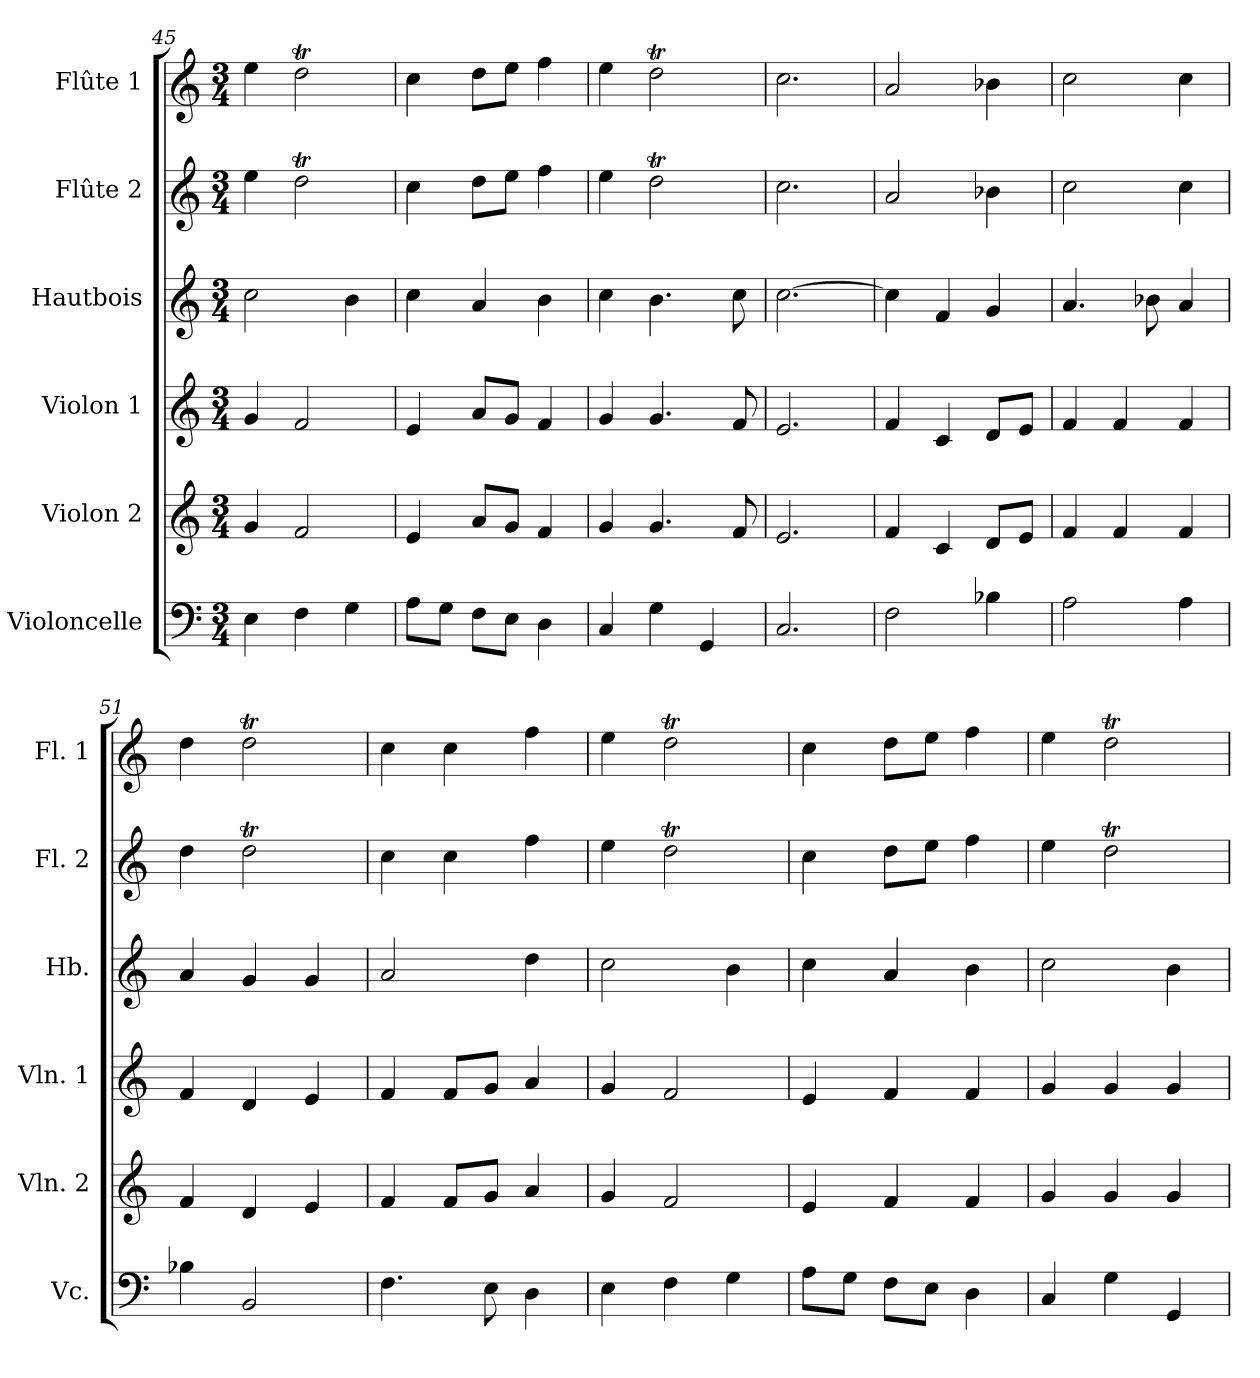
**kern	**kern	**kern	**kern	**kern	**kern
*part6	*part5	*part4	*part3	*part2	*part1
*staff6	*staff5	*staff4	*staff3	*staff2	*staff1
*I"Violoncelle	*I"Violon 2	*I"Violon 1	*I"Hautbois	*I"Flûte 2	*I"Flûte 1
*I'Vc.	*I'Vln. 2	*I'Vln. 1	*I'Hb.	*I'Fl. 2	*I'Fl. 1
!!LO:PB:g=z
*clefF4	*clefG2	*clefG2	*clefG2	*clefG2	*clefG2
*k[]	*k[]	*k[]	*k[]	*k[]	*k[]
*C:	*C:	*C:	*C:	*C:	*C:
*M3/4	*M3/4	*M3/4	*M3/4	*M3/4	*M3/4
=45	=45	=45	=45	=45	=45
4E\	4g/	4g/	2cc\	4ee\	4ee\
4F\	2f/	2f/	.	2ddT\	2ddT\
4G\	.	.	4b\	.	.
=46	=46	=46	=46	=46	=46
8A\L	4e/	4e/	4cc\	4cc\	4cc\
8G\J	.	.	.	.	.
8F\L	8a/L	8a/L	4a/	8dd\L	8dd\L
8E\J	8g/J	8g/J	.	8ee\J	8ee\J
4D\	4f/	4f/	4b\	4ff\	4ff\
=47	=47	=47	=47	=47	=47
4C/	4g/	4g/	4cc\	4ee\	4ee\
4G\	4.g/	4.g/	4.b\	2ddT\	2ddT\
4GG/	.	.	.	.	.
.	8f/	8f/	8cc\	.	.
=48	=48	=48	=48	=48	=48
2.C/	2.e/	2.e/	[2.cc\	2.cc\	2.cc\
!!LO:PB:g=z
=49	=49	=49	=49	=49	=49
2F\	4f/	4f/	4cc\]	2a/	2a/
.	4c/	4c/	4f/	.	.
4B-X\	8d/L	8d/L	4g/	4b-X\	4b-X\
.	8e/J	8e/J	.	.	.
=50	=50	=50	=50	=50	=50
2A\	4f/	4f/	4.a/	2cc\	2cc\
.	4f/	4f/	.	.	.
.	.	.	8b-X\	.	.
4A\	4f/	4f/	4a/	4cc\	4cc\
=51	=51	=51	=51	=51	=51
4B-X\	4f/	4f/	4a/	4dd\	4dd\
2BB/	4d/	4d/	4g/	2ddT\	2ddT\
.	4e/	4e/	4g/	.	.
=52	=52	=52	=52	=52	=52
4.F\	4f/	4f/	2a/	4cc\	4cc\
.	8f/L	8f/L	.	4cc\	4cc\
8E\	8g/J	8g/J	.	.	.
4D\	4a/	4a/	4dd\	4ff\	4ff\
!!LO:PB:g=z
=53	=53	=53	=53	=53	=53
4E\	4g/	4g/	2cc\	4ee\	4ee\
4F\	2f/	2f/	.	2ddT\	2ddT\
4G\	.	.	4b\	.	.
=54	=54	=54	=54	=54	=54
8A\L	4e/	4e/	4cc\	4cc\	4cc\
8G\J	.	.	.	.	.
8F\L	4f/	4f/	4a/	8dd\L	8dd\L
8E\J	.	.	.	8ee\J	8ee\J
4D\	4f/	4f/	4b\	4ff\	4ff\
=55	=55	=55	=55	=55	=55
4C/	4g/	4g/	2cc\	4ee\	4ee\
4G\	4g/	4g/	.	2ddT\	2ddT\
4GG/	4g/	4g/	4b\	.	.
=	=	=	=	=	=
*-	*-	*-	*-	*-	*-
